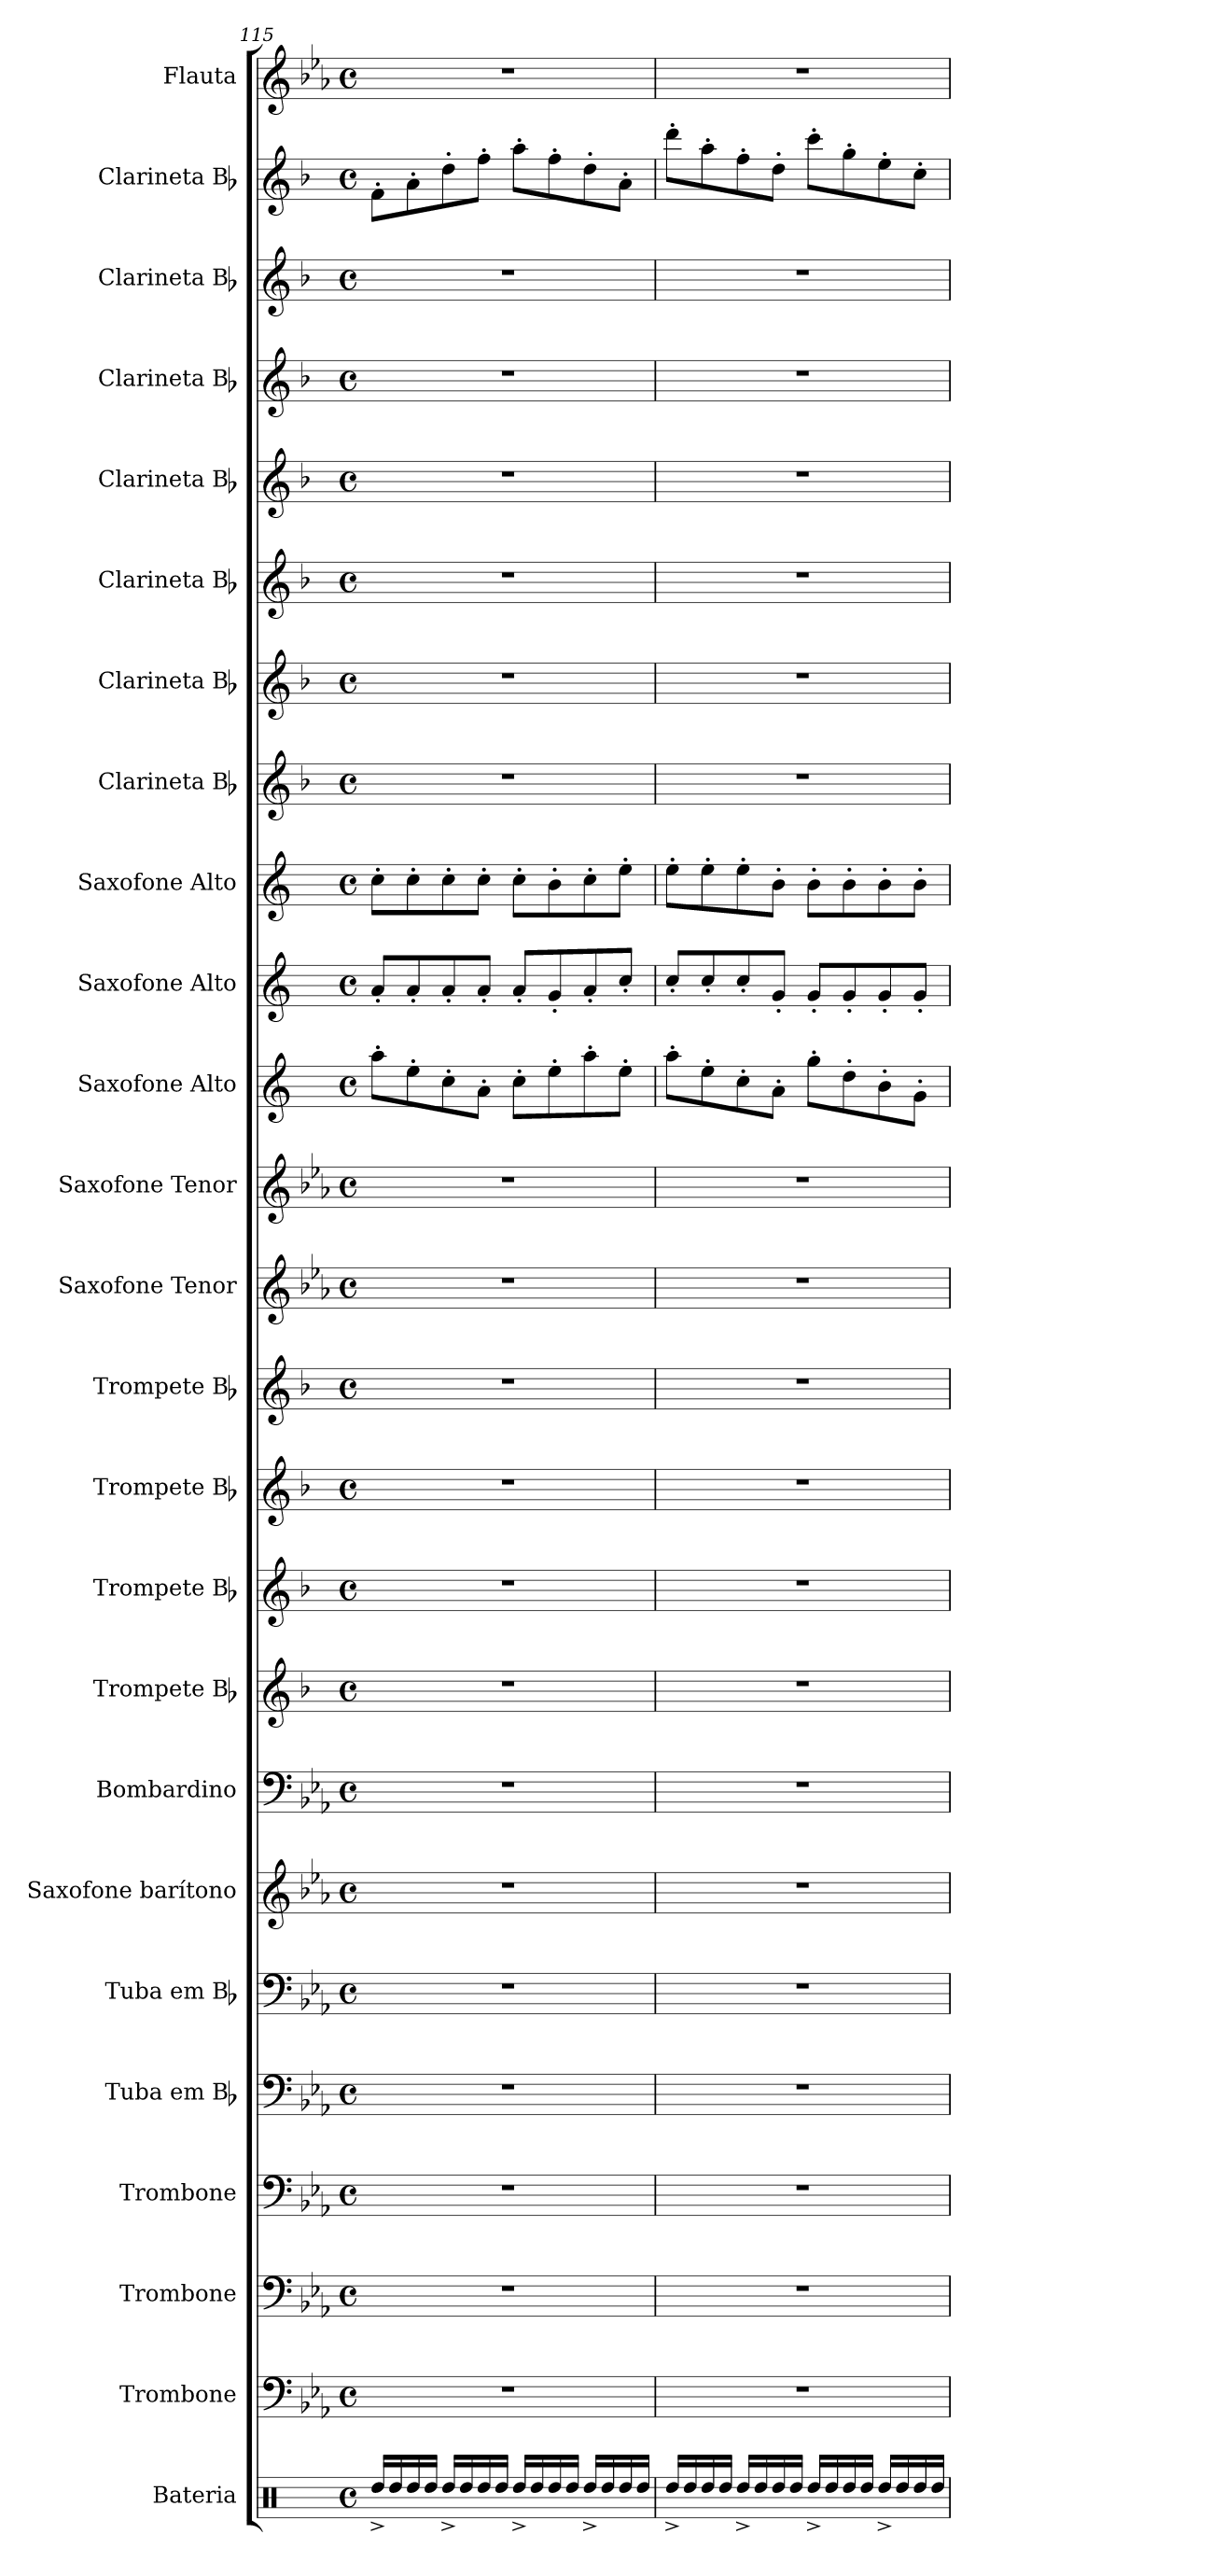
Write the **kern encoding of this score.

**kern	**kern	**kern	**kern	**kern	**kern	**kern	**kern	**kern	**kern	**kern	**kern	**kern	**kern	**kern	**kern	**kern	**kern	**kern	**kern	**kern	**kern	**kern	**kern	**kern
*part25	*part24	*part23	*part22	*part21	*part20	*part19	*part18	*part17	*part16	*part15	*part14	*part13	*part12	*part11	*part10	*part9	*part8	*part7	*part6	*part5	*part4	*part3	*part2	*part1
*staff25	*staff24	*staff23	*staff22	*staff21	*staff20	*staff19	*staff18	*staff17	*staff16	*staff15	*staff14	*staff13	*staff12	*staff11	*staff10	*staff9	*staff8	*staff7	*staff6	*staff5	*staff4	*staff3	*staff2	*staff1
*I"Bateria	*I"Trombone	*I"Trombone	*I"Trombone	*I"Tuba em Bb	*I"Tuba em Bb	*I"Saxofone barítono	*I"Bombardino	*I"Trompete Bb	*I"Trompete Bb	*I"Trompete Bb	*I"Trompete Bb	*I"Saxofone Tenor	*I"Saxofone Tenor	*I"Saxofone Alto	*I"Saxofone Alto	*I"Saxofone Alto	*I"Clarineta Bb	*I"Clarineta Bb	*I"Clarineta Bb	*I"Clarineta Bb	*I"Clarineta Bb	*I"Clarineta Bb	*I"Clarineta Bb	*I"Flauta
*I'Bat.	*I'Tbn.	*I'Tbn.	*I'Tbn.	*I'Tu. Bb	*I'Tu. Bb	*	*I'Bomb.	*I'Tpt. Bb	*I'Tpt. Bb	*I'Tpt. Bb	*I'Tpt. Bb	*I'Sax. Tn.	*I'Sax. Tn.	*	*	*	*I'Cl. Bb	*I'Cl. Bb	*I'Cl. Bb	*I'Cl. Bb	*I'Cl. Bb	*I'Cl. Bb	*I'Cl. Bb	*I'Fl.
*clefX	*clefF4	*clefF4	*clefF4	*clefF4	*clefF4	*clefG2	*clefF4	*clefG2	*clefG2	*clefG2	*clefG2	*clefG2	*clefG2	*clefG2	*clefG2	*clefG2	*clefG2	*clefG2	*clefG2	*clefG2	*clefG2	*clefG2	*clefG2	*clefG2
*	*	*	*	*	*	*ITrd12c21	*	*ITrd1c2	*ITrd1c2	*ITrd1c2	*ITrd1c2	*ITrd8c14	*ITrd8c14	*ITrd5c9	*ITrd5c9	*ITrd5c9	*ITrd1c2	*ITrd1c2	*ITrd1c2	*ITrd1c2	*ITrd1c2	*ITrd1c2	*ITrd1c2	*
*k[]	*k[b-e-a-]	*k[b-e-a-]	*k[b-e-a-]	*k[b-e-a-]	*k[b-e-a-]	*k[b-e-a-]	*k[b-e-a-]	*k[b-e-a-]	*k[b-e-a-]	*k[b-e-a-]	*k[b-e-a-]	*k[b-e-a-]	*k[b-e-a-]	*k[b-e-a-]	*k[b-e-a-]	*k[b-e-a-]	*k[b-e-a-]	*k[b-e-a-]	*k[b-e-a-]	*k[b-e-a-]	*k[b-e-a-]	*k[b-e-a-]	*k[b-e-a-]	*k[b-e-a-]
*M4/4	*M4/4	*M4/4	*M4/4	*M4/4	*M4/4	*M4/4	*M4/4	*M4/4	*M4/4	*M4/4	*M4/4	*M4/4	*M4/4	*M4/4	*M4/4	*M4/4	*M4/4	*M4/4	*M4/4	*M4/4	*M4/4	*M4/4	*M4/4	*M4/4
*met(c)	*met(c)	*met(c)	*met(c)	*met(c)	*met(c)	*met(c)	*met(c)	*met(c)	*met(c)	*met(c)	*met(c)	*met(c)	*met(c)	*met(c)	*met(c)	*met(c)	*met(c)	*met(c)	*met(c)	*met(c)	*met(c)	*met(c)	*met(c)	*met(c)
=115	=115	=115	=115	=115	=115	=115	=115	=115	=115	=115	=115	=115	=115	=115	=115	=115	=115	=115	=115	=115	=115	=115	=115	=115
16Rdd^/LL	1r	1r	1r	1r	1r	1r	1r	1r	1r	1r	1r	1r	1r	8cc'\L	8c'/L	8e-'\L	1r	1r	1r	1r	1r	1r	8e-'\L	1r
16Rdd/	.	.	.	.	.	.	.	.	.	.	.	.	.	.	.	.	.	.	.	.	.	.	.	.
16Rdd/	.	.	.	.	.	.	.	.	.	.	.	.	.	8g'\	8c'/	8e-'\	.	.	.	.	.	.	8g'\	.
16Rdd/JJ	.	.	.	.	.	.	.	.	.	.	.	.	.	.	.	.	.	.	.	.	.	.	.	.
16Rdd^/LL	.	.	.	.	.	.	.	.	.	.	.	.	.	8e-'\	8c'/	8e-'\	.	.	.	.	.	.	8cc'\	.
16Rdd/	.	.	.	.	.	.	.	.	.	.	.	.	.	.	.	.	.	.	.	.	.	.	.	.
16Rdd/	.	.	.	.	.	.	.	.	.	.	.	.	.	8c'\J	8c'/J	8e-'\J	.	.	.	.	.	.	8ee-'\J	.
16Rdd/JJ	.	.	.	.	.	.	.	.	.	.	.	.	.	.	.	.	.	.	.	.	.	.	.	.
16Rdd^/LL	.	.	.	.	.	.	.	.	.	.	.	.	.	8e-'\L	8c'/L	8e-'\L	.	.	.	.	.	.	8gg'\L	.
16Rdd/	.	.	.	.	.	.	.	.	.	.	.	.	.	.	.	.	.	.	.	.	.	.	.	.
16Rdd/	.	.	.	.	.	.	.	.	.	.	.	.	.	8g'\	8B-'/	8d'\	.	.	.	.	.	.	8ee-'\	.
16Rdd/JJ	.	.	.	.	.	.	.	.	.	.	.	.	.	.	.	.	.	.	.	.	.	.	.	.
16Rdd^/LL	.	.	.	.	.	.	.	.	.	.	.	.	.	8cc'\	8c'/	8e-'\	.	.	.	.	.	.	8cc'\	.
16Rdd/	.	.	.	.	.	.	.	.	.	.	.	.	.	.	.	.	.	.	.	.	.	.	.	.
16Rdd/	.	.	.	.	.	.	.	.	.	.	.	.	.	8g'\J	8e-'/J	8g'\J	.	.	.	.	.	.	8g'\J	.
16Rdd/JJ	.	.	.	.	.	.	.	.	.	.	.	.	.	.	.	.	.	.	.	.	.	.	.	.
!!LO:PB:g=z
=116	=116	=116	=116	=116	=116	=116	=116	=116	=116	=116	=116	=116	=116	=116	=116	=116	=116	=116	=116	=116	=116	=116	=116	=116
16Rdd^/LL	1r	1r	1r	1r	1r	1r	1r	1r	1r	1r	1r	1r	1r	8cc'\L	8e-'/L	8g'\L	1r	1r	1r	1r	1r	1r	8ccc'\L	1r
16Rdd/	.	.	.	.	.	.	.	.	.	.	.	.	.	.	.	.	.	.	.	.	.	.	.	.
16Rdd/	.	.	.	.	.	.	.	.	.	.	.	.	.	8g'\	8e-'/	8g'\	.	.	.	.	.	.	8gg'\	.
16Rdd/JJ	.	.	.	.	.	.	.	.	.	.	.	.	.	.	.	.	.	.	.	.	.	.	.	.
16Rdd^/LL	.	.	.	.	.	.	.	.	.	.	.	.	.	8e-'\	8e-'/	8g'\	.	.	.	.	.	.	8ee-'\	.
16Rdd/	.	.	.	.	.	.	.	.	.	.	.	.	.	.	.	.	.	.	.	.	.	.	.	.
16Rdd/	.	.	.	.	.	.	.	.	.	.	.	.	.	8c'\J	8B-'/J	8d'\J	.	.	.	.	.	.	8cc'\J	.
16Rdd/JJ	.	.	.	.	.	.	.	.	.	.	.	.	.	.	.	.	.	.	.	.	.	.	.	.
16Rdd^/LL	.	.	.	.	.	.	.	.	.	.	.	.	.	8b-'\L	8B-'/L	8d'\L	.	.	.	.	.	.	8bb-'\L	.
16Rdd/	.	.	.	.	.	.	.	.	.	.	.	.	.	.	.	.	.	.	.	.	.	.	.	.
16Rdd/	.	.	.	.	.	.	.	.	.	.	.	.	.	8f'\	8B-'/	8d'\	.	.	.	.	.	.	8ff'\	.
16Rdd/JJ	.	.	.	.	.	.	.	.	.	.	.	.	.	.	.	.	.	.	.	.	.	.	.	.
16Rdd^/LL	.	.	.	.	.	.	.	.	.	.	.	.	.	8d'\	8B-'/	8d'\	.	.	.	.	.	.	8dd'\	.
16Rdd/	.	.	.	.	.	.	.	.	.	.	.	.	.	.	.	.	.	.	.	.	.	.	.	.
16Rdd/	.	.	.	.	.	.	.	.	.	.	.	.	.	8B-'\J	8B-'/J	8d'\J	.	.	.	.	.	.	8b-'\J	.
16Rdd/JJ	.	.	.	.	.	.	.	.	.	.	.	.	.	.	.	.	.	.	.	.	.	.	.	.
=	=	=	=	=	=	=	=	=	=	=	=	=	=	=	=	=	=	=	=	=	=	=	=	=
*-	*-	*-	*-	*-	*-	*-	*-	*-	*-	*-	*-	*-	*-	*-	*-	*-	*-	*-	*-	*-	*-	*-	*-	*-
